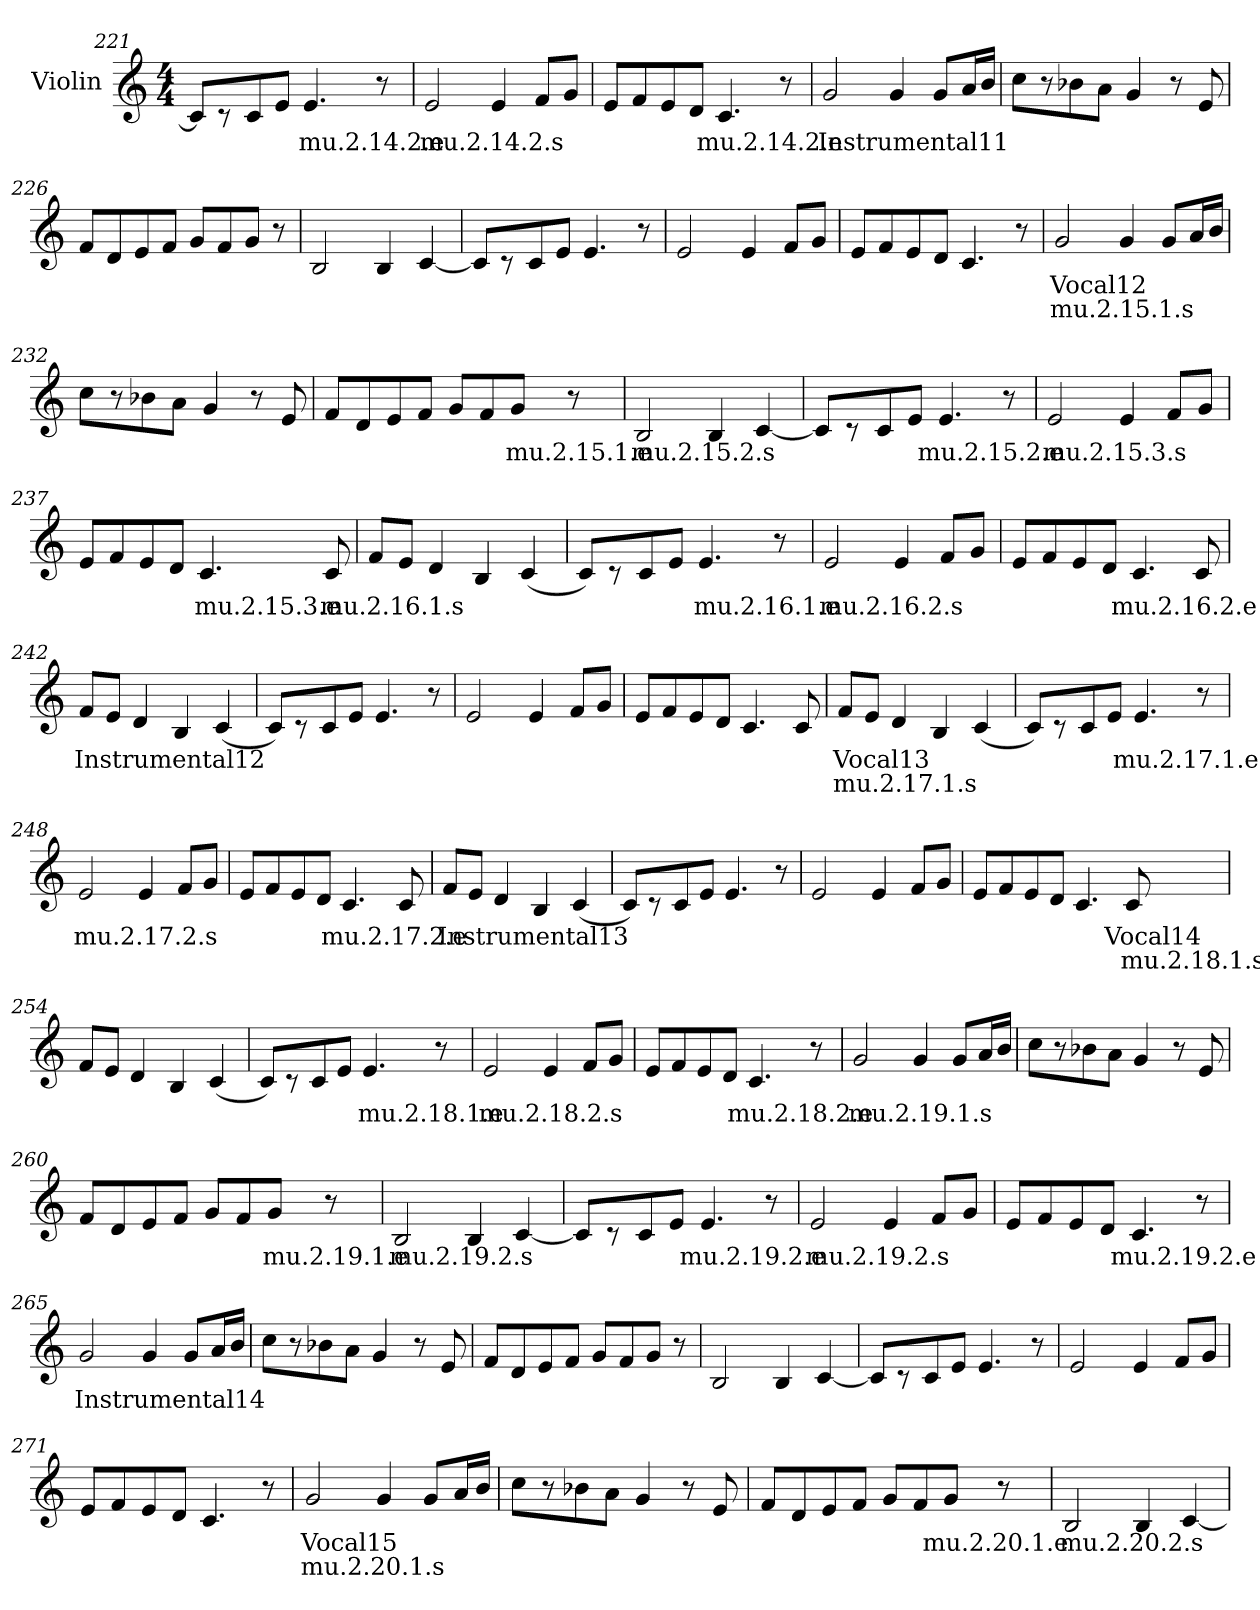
**kern	**text	**text
*part1	*part1	*part1
*staff1	*staff1	*staff1
*I"Violin	*	*
*clefG2	*	*
*k[]	*	*
*M4/4	*	*
=221	=221	=221
8c/L]	.	.
8r	.	.
8c/	.	.
8e/J	.	.
!	!LO:LY:b	!
4.e/	mu.2.14.2.e	.
8r	.	.
=222	=222	=222
!	!LO:LY:b	!
2e/	mu.2.14.2.s	.
4e/	.	.
8f/L	.	.
8g/J	.	.
!!LO:LB:g=z
=223	=223	=223
8e/L	.	.
8f/	.	.
8e/	.	.
8d/J	.	.
!	!LO:LY:b	!
4.c/	mu.2.14.2.e	.
8r	.	.
!!LO:LB:g=z
=224	=224	=224
!	!LO:LY:b	!
2g/	Instrumental11	.
4g/	.	.
8g/L	.	.
16a/L	.	.
16b/JJ	.	.
=225	=225	=225
8cc\L	.	.
8r	.	.
8b-X\	.	.
8a\J	.	.
4g/	.	.
8r	.	.
8e/	.	.
=226	=226	=226
8f/L	.	.
8d/	.	.
8e/	.	.
8f/J	.	.
8g/L	.	.
8f/	.	.
8g/J	.	.
8r	.	.
=227	=227	=227
2B/	.	.
4B/	.	.
[4c/	.	.
=228	=228	=228
8c/L]	.	.
8r	.	.
8c/	.	.
8e/J	.	.
4.e/	.	.
8r	.	.
!!LO:LB:g=z
=229	=229	=229
2e/	.	.
4e/	.	.
8f/L	.	.
8g/J	.	.
=230	=230	=230
8e/L	.	.
8f/	.	.
8e/	.	.
8d/J	.	.
4.c/	.	.
8r	.	.
=231	=231	=231
!	!LO:LY:b	!LO:LY:b
2g/	Vocal12	mu.2.15.1.s
4g/	.	.
8g/L	.	.
16a/L	.	.
16b/JJ	.	.
=232	=232	=232
8cc\L	.	.
8r	.	.
8b-X\	.	.
8a\J	.	.
4g/	.	.
8r	.	.
8e/	.	.
!!LO:LB:g=z
=233	=233	=233
8f/L	.	.
8d/	.	.
8e/	.	.
8f/J	.	.
8g/L	.	.
8f/	.	.
!	!LO:LY:b	!
8g/J	mu.2.15.1.e	.
8r	.	.
!!LO:LB:g=z
=234	=234	=234
!	!LO:LY:b	!
2B/	mu.2.15.2.s	.
4B/	.	.
[4c/	.	.
=235	=235	=235
8c/L]	.	.
8r	.	.
8c/	.	.
8e/J	.	.
!	!LO:LY:b	!
4.e/	mu.2.15.2.e	.
8r	.	.
=236	=236	=236
!	!LO:LY:b	!
2e/	mu.2.15.3.s	.
4e/	.	.
8f/L	.	.
8g/J	.	.
!!LO:PB:g=z
=237	=237	=237
8e/L	.	.
8f/	.	.
8e/	.	.
8d/J	.	.
!	!LO:LY:b	!
4.c/	mu.2.15.3.e	.
!	!LO:LY:b	!
8c/	mu.2.16.1.s	.
!!LO:LB:g=z
=238	=238	=238
8f/L	.	.
8e/J	.	.
4d/	.	.
4B/	.	.
(4c/	.	.
=239	=239	=239
8c/L)	.	.
8r	.	.
8c/	.	.
8e/J	.	.
!	!LO:LY:b	!
4.e/	mu.2.16.1.e	.
8r	.	.
=240	=240	=240
!	!LO:LY:b	!
2e/	mu.2.16.2.s	.
4e/	.	.
8f/L	.	.
8g/J	.	.
=241	=241	=241
8e/L	.	.
8f/	.	.
8e/	.	.
8d/J	.	.
!	!LO:LY:b	!
4.c/	mu.2.16.2.e	.
8c/	.	.
!!LO:LB:g=z
=242	=242	=242
!	!LO:LY:b	!
8f/L	Instrumental12	.
8e/J	.	.
4d/	.	.
4B/	.	.
(4c/	.	.
=243	=243	=243
8c/L)	.	.
8r	.	.
8c/	.	.
8e/J	.	.
4.e/	.	.
8r	.	.
!!LO:LB:g=z
=244	=244	=244
2e/	.	.
4e/	.	.
8f/L	.	.
8g/J	.	.
=245	=245	=245
8e/L	.	.
8f/	.	.
8e/	.	.
8d/J	.	.
4.c/	.	.
8c/	.	.
=246	=246	=246
!	!LO:LY:b	!LO:LY:b
8f/L	Vocal13	mu.2.17.1.s
8e/J	.	.
4d/	.	.
4B/	.	.
(4c/	.	.
=247	=247	=247
8c/L)	.	.
8r	.	.
8c/	.	.
8e/J	.	.
!	!LO:LY:b	!
4.e/	mu.2.17.1.e	.
8r	.	.
!!LO:LB:g=z
=248	=248	=248
!	!LO:LY:b	!
2e/	mu.2.17.2.s	.
4e/	.	.
8f/L	.	.
8g/J	.	.
=249	=249	=249
8e/L	.	.
8f/	.	.
8e/	.	.
8d/J	.	.
!	!LO:LY:b	!
4.c/	mu.2.17.2.e	.
8c/	.	.
=250	=250	=250
!	!LO:LY:b	!
8f/L	Instrumental13	.
8e/J	.	.
4d/	.	.
4B/	.	.
(4c/	.	.
=251	=251	=251
8c/L)	.	.
8r	.	.
8c/	.	.
8e/J	.	.
4.e/	.	.
8r	.	.
!!LO:LB:g=z
=252	=252	=252
2e/	.	.
4e/	.	.
8f/L	.	.
8g/J	.	.
!!LO:LB:g=z
=253	=253	=253
8e/L	.	.
8f/	.	.
8e/	.	.
8d/J	.	.
4.c/	.	.
!	!LO:LY:b	!LO:LY:b
8c/	Vocal14	mu.2.18.1.s
!!LO:LB:g=z
=254	=254	=254
8f/L	.	.
8e/J	.	.
4d/	.	.
4B/	.	.
(4c/	.	.
=255	=255	=255
8c/L)	.	.
8r	.	.
8c/	.	.
8e/J	.	.
!	!LO:LY:b	!
4.e/	mu.2.18.1.e	.
8r	.	.
=256	=256	=256
!	!LO:LY:b	!
2e/	mu.2.18.2.s	.
4e/	.	.
8f/L	.	.
8g/J	.	.
=257	=257	=257
8e/L	.	.
8f/	.	.
8e/	.	.
8d/J	.	.
!	!LO:LY:b	!
4.c/	mu.2.18.2.e	.
8r	.	.
!!LO:LB:g=z
=258	=258	=258
!	!LO:LY:b	!
2g/	mu.2.19.1.s	.
4g/	.	.
8g/L	.	.
16a/L	.	.
16b/JJ	.	.
!!LO:LB:g=z
=259	=259	=259
8cc\L	.	.
8r	.	.
8b-X\	.	.
8a\J	.	.
4g/	.	.
8r	.	.
8e/	.	.
=260	=260	=260
8f/L	.	.
8d/	.	.
8e/	.	.
8f/J	.	.
8g/L	.	.
8f/	.	.
!	!LO:LY:b	!
8g/J	mu.2.19.1.e	.
8r	.	.
=261	=261	=261
!	!LO:LY:b	!
2B/	mu.2.19.2.s	.
4B/	.	.
[4c/	.	.
=262	=262	=262
8c/L]	.	.
8r	.	.
8c/	.	.
8e/J	.	.
!	!LO:LY:b	!
4.e/	mu.2.19.2.e	.
8r	.	.
!!LO:PB:g=z
=263	=263	=263
!	!LO:LY:b	!
2e/	mu.2.19.2.s	.
4e/	.	.
8f/L	.	.
8g/J	.	.
=264	=264	=264
8e/L	.	.
8f/	.	.
8e/	.	.
8d/J	.	.
!	!LO:LY:b	!
4.c/	mu.2.19.2.e	.
8r	.	.
=265	=265	=265
!	!LO:LY:b	!
2g/	Instrumental14	.
4g/	.	.
8g/L	.	.
16a/L	.	.
16b/JJ	.	.
=266	=266	=266
8cc\L	.	.
8r	.	.
8b-X\	.	.
8a\J	.	.
4g/	.	.
8r	.	.
8e/	.	.
!!LO:LB:g=z
=267	=267	=267
8f/L	.	.
8d/	.	.
8e/	.	.
8f/J	.	.
8g/L	.	.
8f/	.	.
8g/J	.	.
8r	.	.
!!LO:LB:g=z
=268	=268	=268
2B/	.	.
4B/	.	.
[4c/	.	.
!!LO:LB:g=z
=269	=269	=269
8c/L]	.	.
8r	.	.
8c/	.	.
8e/J	.	.
4.e/	.	.
8r	.	.
=270	=270	=270
2e/	.	.
4e/	.	.
8f/L	.	.
8g/J	.	.
=271	=271	=271
8e/L	.	.
8f/	.	.
8e/	.	.
8d/J	.	.
4.c/	.	.
8r	.	.
=272	=272	=272
!	!LO:LY:b	!LO:LY:b
2g/	Vocal15	mu.2.20.1.s
4g/	.	.
8g/L	.	.
16a/L	.	.
16b/JJ	.	.
=273	=273	=273
8cc\L	.	.
8r	.	.
8b-X\	.	.
8a\J	.	.
4g/	.	.
8r	.	.
8e/	.	.
!!LO:LB:g=z
=274	=274	=274
8f/L	.	.
8d/	.	.
8e/	.	.
8f/J	.	.
8g/L	.	.
8f/	.	.
!	!LO:LY:b	!
8g/J	mu.2.20.1.e	.
8r	.	.
=275	=275	=275
!	!LO:LY:b	!
2B/	mu.2.20.2.s	.
4B/	.	.
[4c/	.	.
=	=	=
*-	*-	*-
